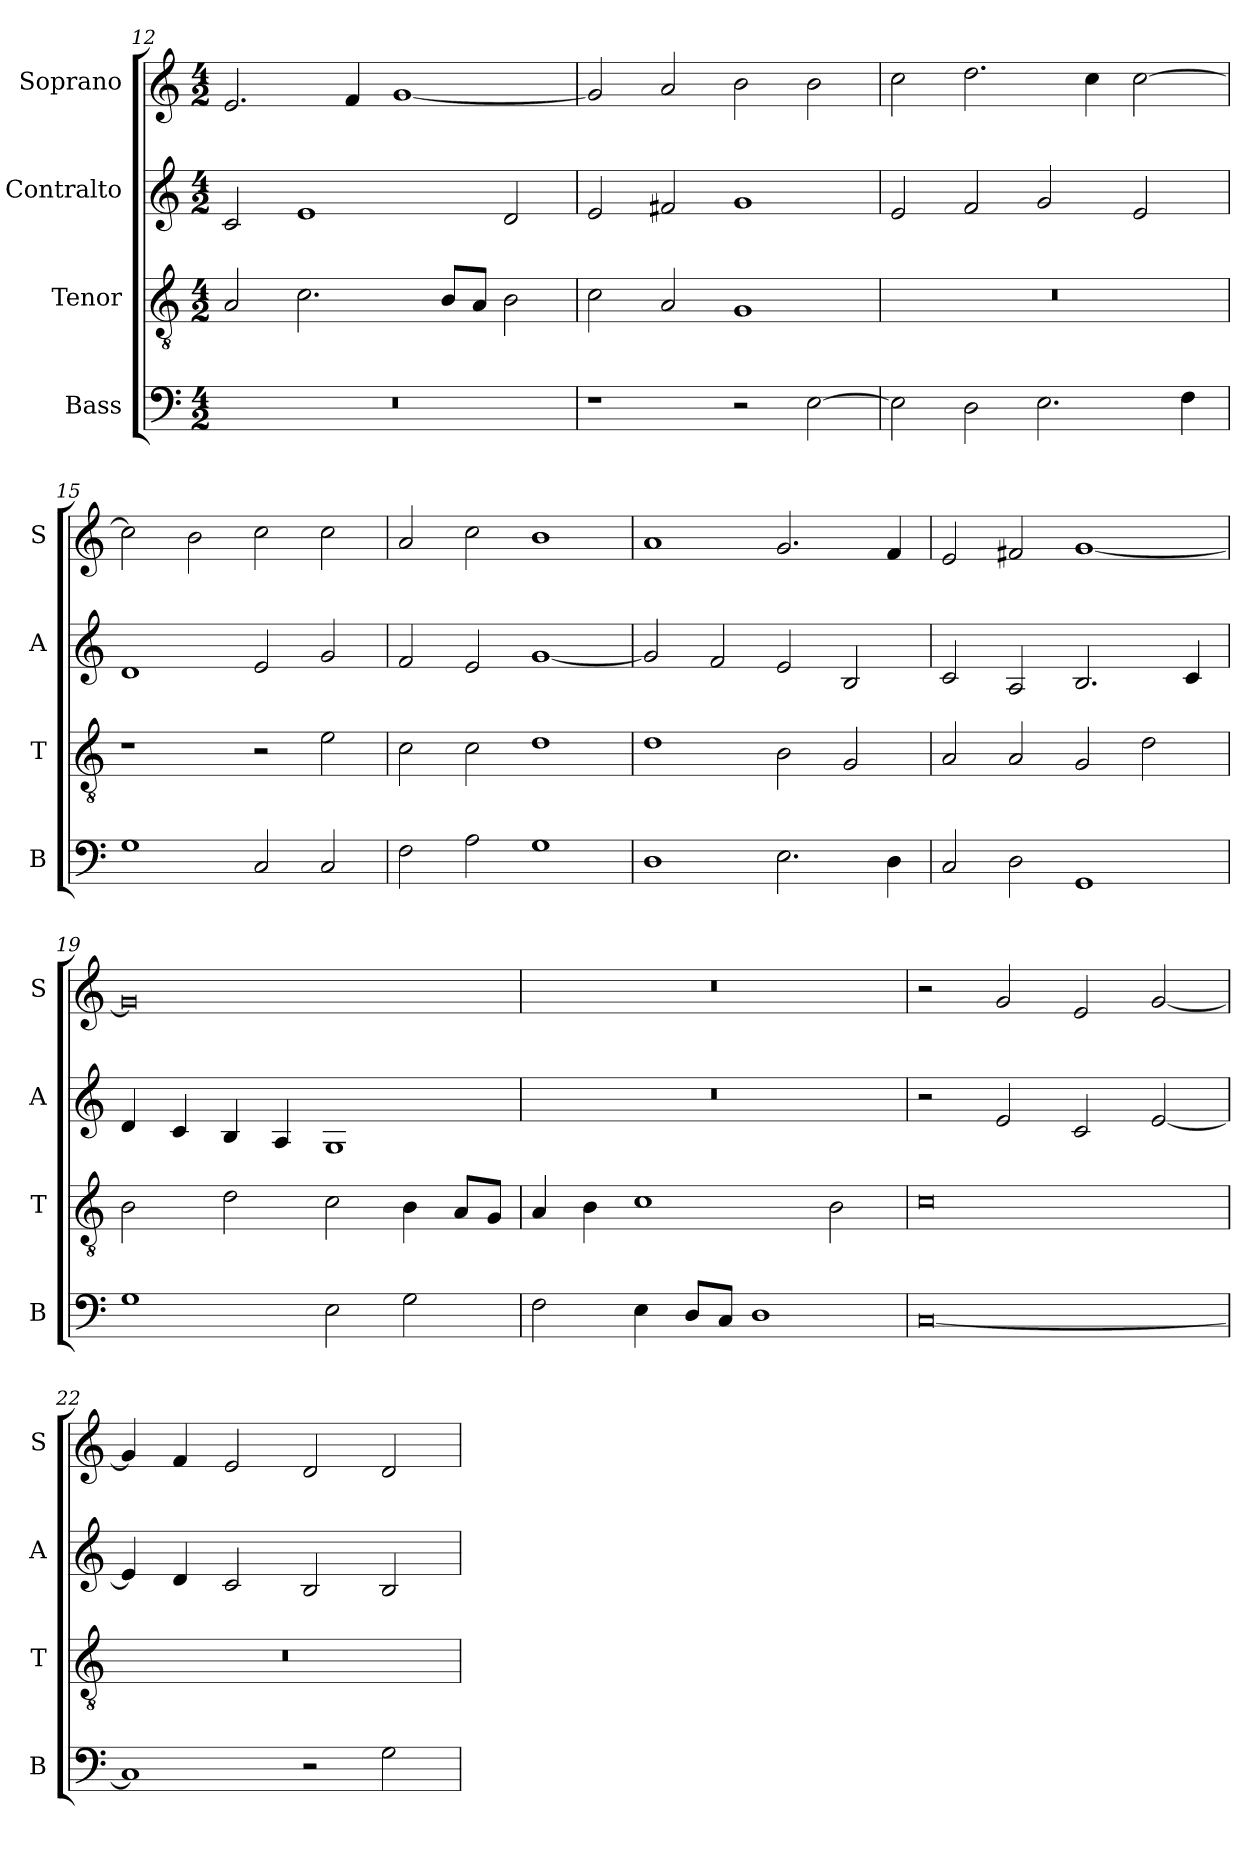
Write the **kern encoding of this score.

**kern	**kern	**kern	**kern
*part4	*part3	*part2	*part1
*staff4	*staff3	*staff2	*staff1
*I"Bass	*I"Tenor	*I"Contralto	*I"Soprano
*I'B	*I'T	*I'A	*I'S
*clefF4	*clefGv2	*clefG2	*clefG2
*k[]	*k[]	*k[]	*k[]
*G:mix	*G:mix	*G:mix	*G:mix
*M4/2	*M4/2	*M4/2	*M4/2
=12	=12	=12	=12
0r	2A	2c	2.e
.	2.c	1e	.
.	.	.	4f
.	.	.	[1g
.	8B/L	.	.
.	8A/J	.	.
.	2B	2d	.
=13	=13	=13	=13
1r	2c	2e	2g]
.	2A	2f#X	2a
2r	1G	1g	2b
[2E	.	.	2b
=14	=14	=14	=14
2E]	0r	2e	2cc
2D	.	2f	2.dd
2.E	.	2g	.
.	.	.	4cc
.	.	2e	[2cc
4F	.	.	.
=15	=15	=15	=15
1G	1r	1d	2cc]
.	.	.	2b
2C	2r	2e	2cc
2C	2e	2g	2cc
=16	=16	=16	=16
2F	2c	2f	2a
2A	2c	2e	2cc
1G	1d	[1g	1b
=17	=17	=17	=17
1D	1d	2g]	1a
.	.	2f	.
2.E	2B	2e	2.g
.	2G	2B	.
4D	.	.	4f
=18	=18	=18	=18
2C	2A	2c	2e
2D	2A	2A	2f#X
1GG	2G	2.B	[1g
.	2d	.	.
.	.	4c	.
=19	=19	=19	=19
1G	2B	4d	0g]
.	.	4c	.
.	2d	4B	.
.	.	4A	.
2E	2c	1G	.
2G	4B	.	.
.	8A/L	.	.
.	8G/J	.	.
=20	=20	=20	=20
2F	4A	0r	0r
.	4B	.	.
4E	1c	.	.
8D/L	.	.	.
8C/J	.	.	.
1D	.	.	.
.	2B	.	.
=21	=21	=21	=21
[0C	0c	2r	2r
.	.	2e	2g
.	.	2c	2e
.	.	[2e	[2g
=22	=22	=22	=22
1C]	0r	4e]	4g]
.	.	4d	4f
.	.	2c	2e
2r	.	2B	2d
2G	.	2B	2d
=	=	=	=
*-	*-	*-	*-
